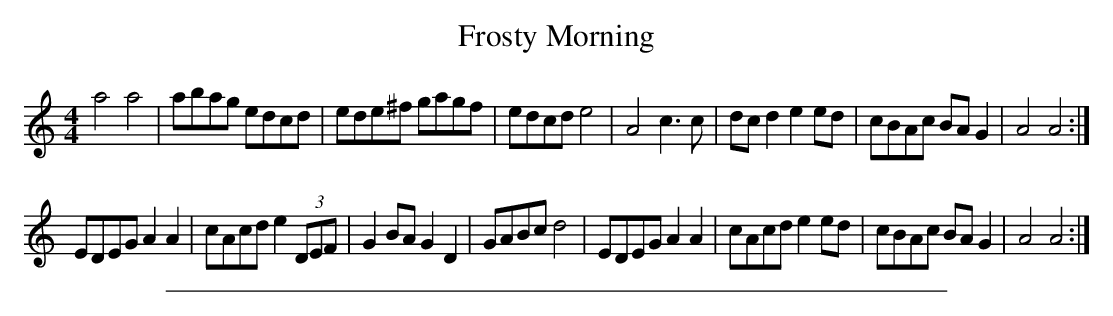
X:1
T: Frosty Morning
M:4/4
L:1/8
K:Am
a4 a4 | abag edcd | ede^f gagf | edcd e4 |\
A4 c3 c | dc d2 e2 ed | cBAc BA G2 | A4 A4 :|
EDEG A2 A2 | cAcd e2 (3DEF | G2 BA G2 D2 | GABc d4 |\
EDEG A2 A2 | cAcd e2 ed | cBAc BA G2 | A4 A4 :|
